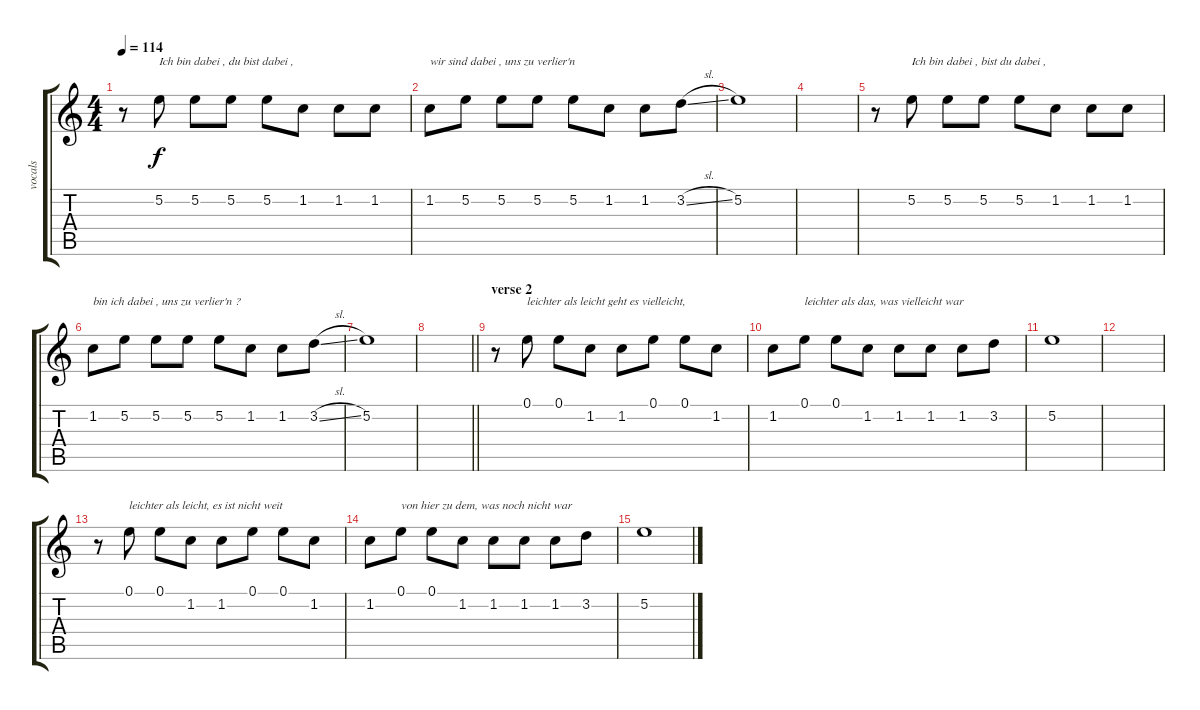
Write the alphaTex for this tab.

\track ("vocals" "vocals") {instrument electricguitarjazz}
\staff {score tabs}
\tuning (E4 B3 G3 D3 A2 E2) {hide}
\ts (4 4)
\tempo 114
\clef g2
\ks c
r.8{dy f} 5.2.8{txt "Ich bin dabei , du bist dabei ,"} 5.2.8 5.2.8 5.2.8 1.2.8 1.2.8 1.2.8 |
1.2.8{txt "wir sind dabei , uns zu verlier'n"} 5.2.8 5.2.8 5.2.8 5.2.8 1.2.8 1.2.8 3.2{sl}.8 |
5.2.1 |
|
r.8 5.2.8{txt "Ich bin dabei , bist du dabei ,"} 5.2.8 5.2.8 5.2.8 1.2.8 1.2.8 1.2.8 |
1.2.8{txt "bin ich dabei , uns zu verlier'n ?"} 5.2.8 5.2.8 5.2.8 5.2.8 1.2.8 1.2.8 3.2{sl}.8 |
5.2.1 |
\barLineRight lightlight
|
\section ("" "verse 2")
r.8 0.1.8{txt "leichter als leicht geht es vielleicht,"} 0.1.8 1.2.8 1.2.8 0.1.8 0.1.8 1.2.8 |
1.2.8 0.1.8{txt "leichter als das, was vielleicht war"} 0.1.8 1.2.8 1.2.8 1.2.8 1.2.8 3.2.8 |
5.2.1 |
|
r.8 0.1.8{txt "leichter als leicht, es ist nicht weit"} 0.1.8 1.2.8 1.2.8 0.1.8 0.1.8 1.2.8 |
1.2.8 0.1.8{txt "von hier zu dem, was noch nicht war"} 0.1.8 1.2.8 1.2.8 1.2.8 1.2.8 3.2.8 |
5.2.1
